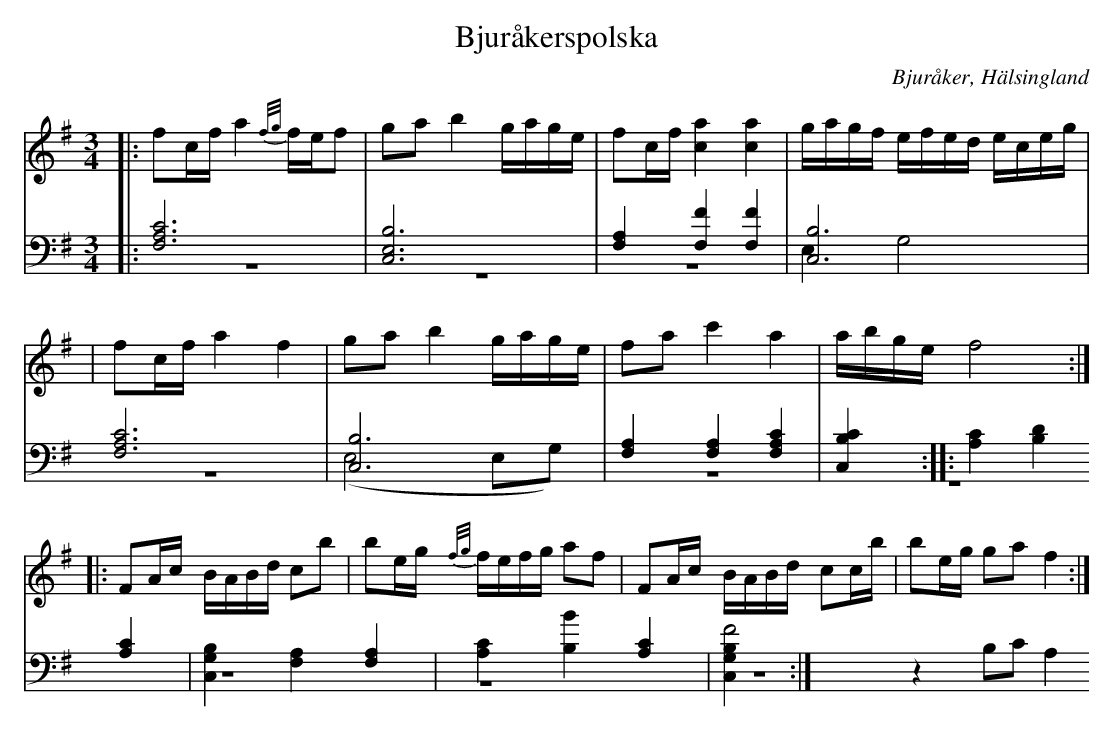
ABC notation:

X:1
T: Bjuråkerspolska
O: Bjuråker, Hälsingland
M: 3/4
L: 1/8
K: G
V:1
V:2
V:3 merge
V: 1
|:fc/f/ a2 {f/g/}f/e/f|ga b2 g/a/g/e/|fc/f/ [c2a2] [c2a2]|g/a/g/f/ e/f/e/d/ e/c/e/g/|
|fc/f/ a2 f2|ga b2 g/a/g/e/|fa c'2 a2| a/b/g/e/ f4:|
|:FA/c/ B/A/B/d/ cb|be/g/ {f/g/}f/e/f/g/ af|FA/c/ B/A/B/d/ cc/b/|be/g/ ga f2:|
V:2 clef=bass
|:[F,6A,6C6]|[C,6E,6B,6]|[F,2A,2] [F,2F2] [F,2F2]|[C,6B,6]|
[F,6A,6C6]|[C,6B,6]|[F,2A,2] [F,2A,2] [F,2A,2C2]|[C,2B,2C2]:|
 |:[A,2C2] [B,2D2] [A,2C2]|[C,2G,2B,2] [F,2A,2] [F,2A,2]|[A,2C2] [B,2B2] [A,2C2]|[C,2G,2B,2 F4] :|
V:3 clef=bass
 |:z6|z6|z6|E,2 G,4|
 |z6|(E,4 E,G,)|z6|z6:|
|:z6|z6|z6|z2 B,C A,2:|
